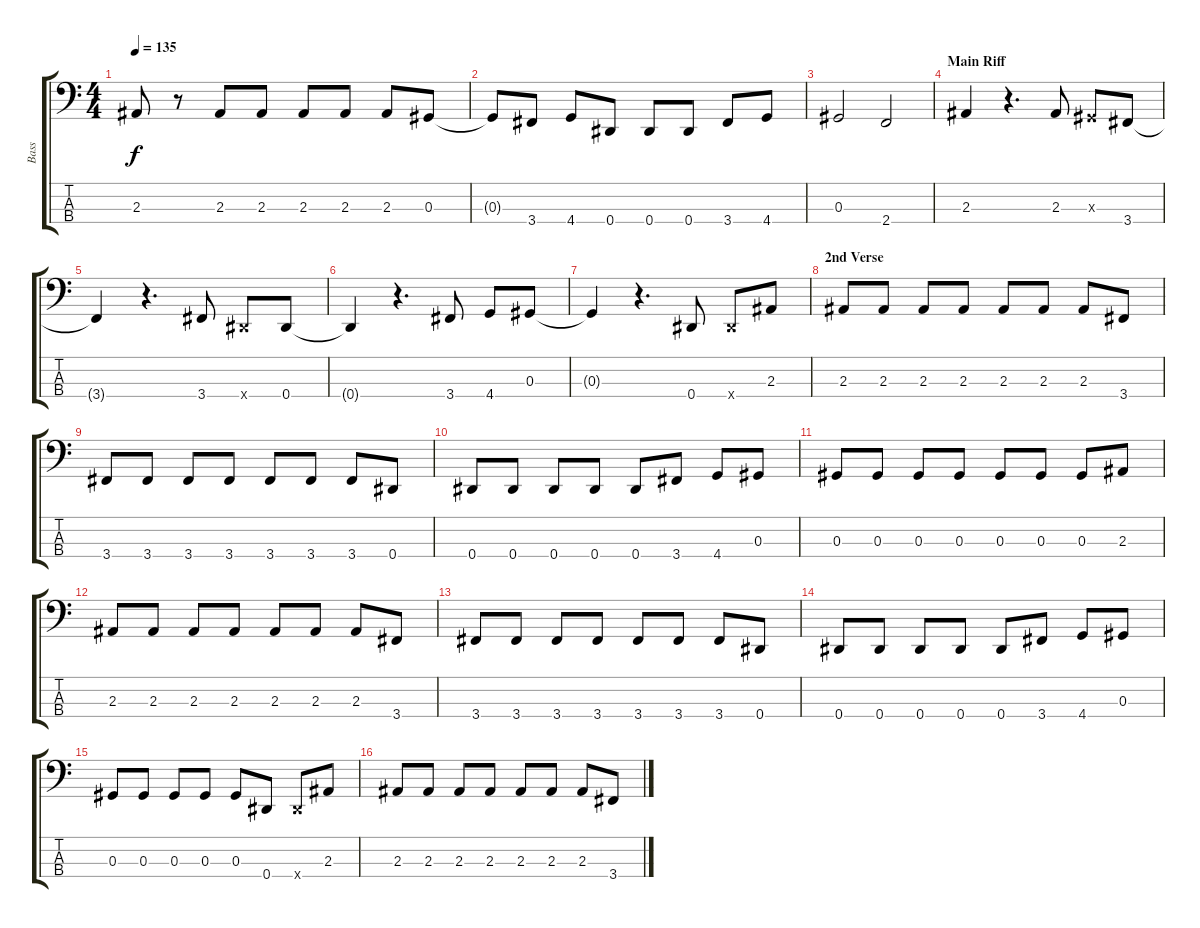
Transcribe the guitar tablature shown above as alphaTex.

\track ("Bass" "Bass") {instrument electricbasspick}
\staff {score tabs}
\tuning (Gb2 Db2 Ab1 Eb1) {hide}
\ts (4 4)
\tempo 135
\clef f4
\ks c
2.3.8{dy f} r.8 2.3.8 2.3.8 2.3.8 2.3.8 2.3.8 0.3.8 |
0.3{t}.8 3.4.8 4.4.8 0.4.8 0.4.8 0.4.8 3.4.8 4.4.8 |
0.3.2 2.4.2 |
\section ("" "Main Riff")
2.3.4 r.4{d} 2.3.8 0.3{x}.8 3.4.8 |
3.4{t}.4 r.4{d} 3.4.8 0.4{x}.8 0.4.8 |
0.4{t}.4 r.4{d} 3.4.8 4.4.8 0.3.8 |
0.3{t}.4 r.4{d} 0.4.8 0.4{x}.8 2.3.8 |
\section ("" "2nd Verse")
2.3.8 2.3.8 2.3.8 2.3.8 2.3.8 2.3.8 2.3.8 3.4.8 |
3.4.8 3.4.8 3.4.8 3.4.8 3.4.8 3.4.8 3.4.8 0.4.8 |
0.4.8 0.4.8 0.4.8 0.4.8 0.4.8 3.4.8 4.4.8 0.3.8 |
0.3.8 0.3.8 0.3.8 0.3.8 0.3.8 0.3.8 0.3.8 2.3.8 |
2.3.8 2.3.8 2.3.8 2.3.8 2.3.8 2.3.8 2.3.8 3.4.8 |
3.4.8 3.4.8 3.4.8 3.4.8 3.4.8 3.4.8 3.4.8 0.4.8 |
0.4.8 0.4.8 0.4.8 0.4.8 0.4.8 3.4.8 4.4.8 0.3.8 |
0.3.8 0.3.8 0.3.8 0.3.8 0.3.8 0.4.8 0.4{x}.8 2.3.8 |
2.3.8 2.3.8 2.3.8 2.3.8 2.3.8 2.3.8 2.3.8 3.4.8
